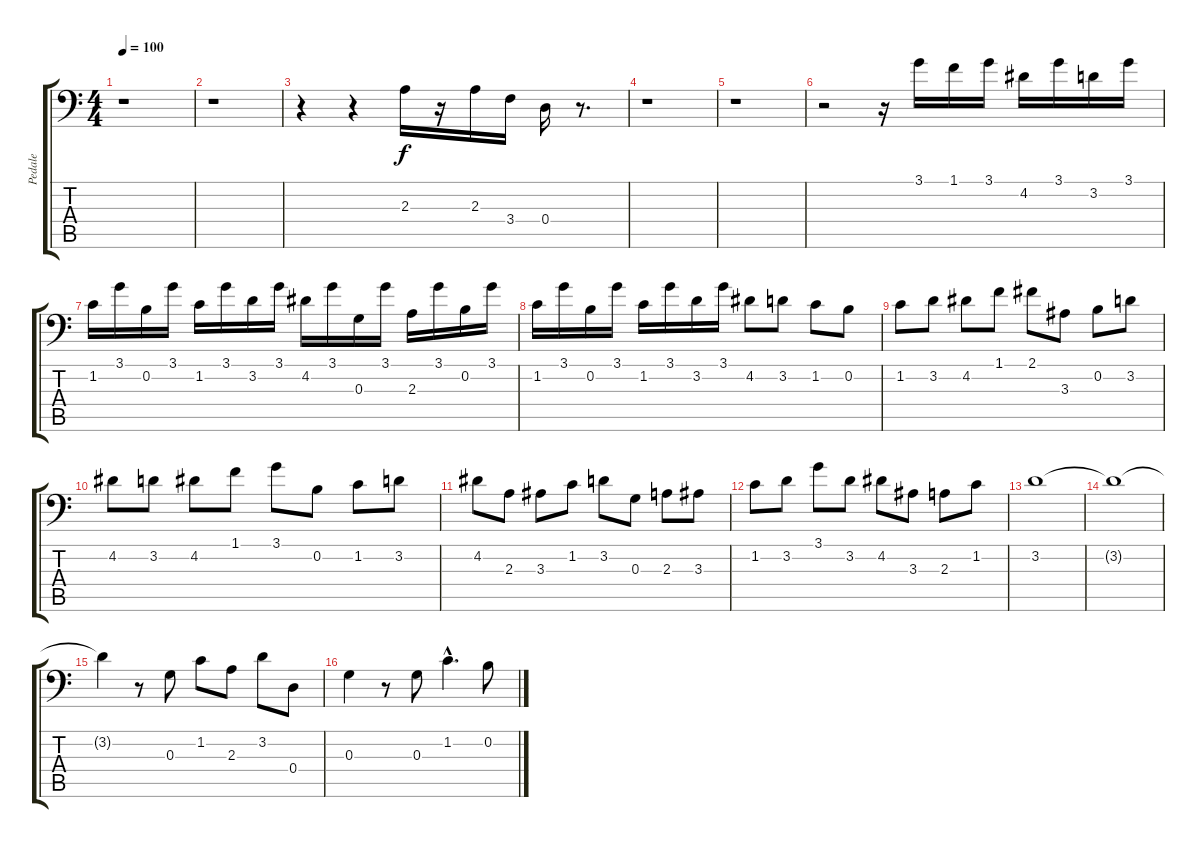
\track ("Pedale" "Pedale") {instrument overdrivenguitar}
\staff {score tabs}
\tuning (E3 B2 G2 D2 A1 E1) {hide}
\ts (4 4)
\tempo 100
\clef f4
\ks c
r.1{dy f} |
r.1 |
r.4 r.4 2.3.16 r.16 2.3.16 3.4.16 0.4.16 r.8{d} |
r.1 |
r.1 |
r.2 r.16 3.1.16 1.1.16 3.1.16 4.2.16 3.1.16 3.2.16 3.1.16 |
1.2.16 3.1.16 0.2.16 3.1.16 1.2.16 3.1.16 3.2.16 3.1.16 4.2.16 3.1.16 0.3.16 3.1.16 2.3.16 3.1.16 0.2.16 3.1.16 |
1.2.16 3.1.16 0.2.16 3.1.16 1.2.16 3.1.16 3.2.16 3.1.16 4.2.8 3.2.8 1.2.8 0.2.8 |
1.2.8 3.2.8 4.2.8 1.1.8 2.1.8 3.3.8 0.2.8 3.2.8 |
4.2.8 3.2.8 4.2.8 1.1.8 3.1.8 0.2.8 1.2.8 3.2.8 |
4.2.8 2.3.8 3.3.8 1.2.8 3.2.8 0.3.8 2.3.8 3.3.8 |
1.2.8 3.2.8 3.1.8 3.2.8 4.2.8 3.3.8 2.3.8 1.2.8 |
3.2.1 |
3.2{t}.1 |
3.2{t}.4 r.8 0.3.8 1.2.8 2.3.8 3.2.8 0.4.8 |
0.3.4 r.8 0.3.8 1.2{hac}.4{d} 0.2.8
